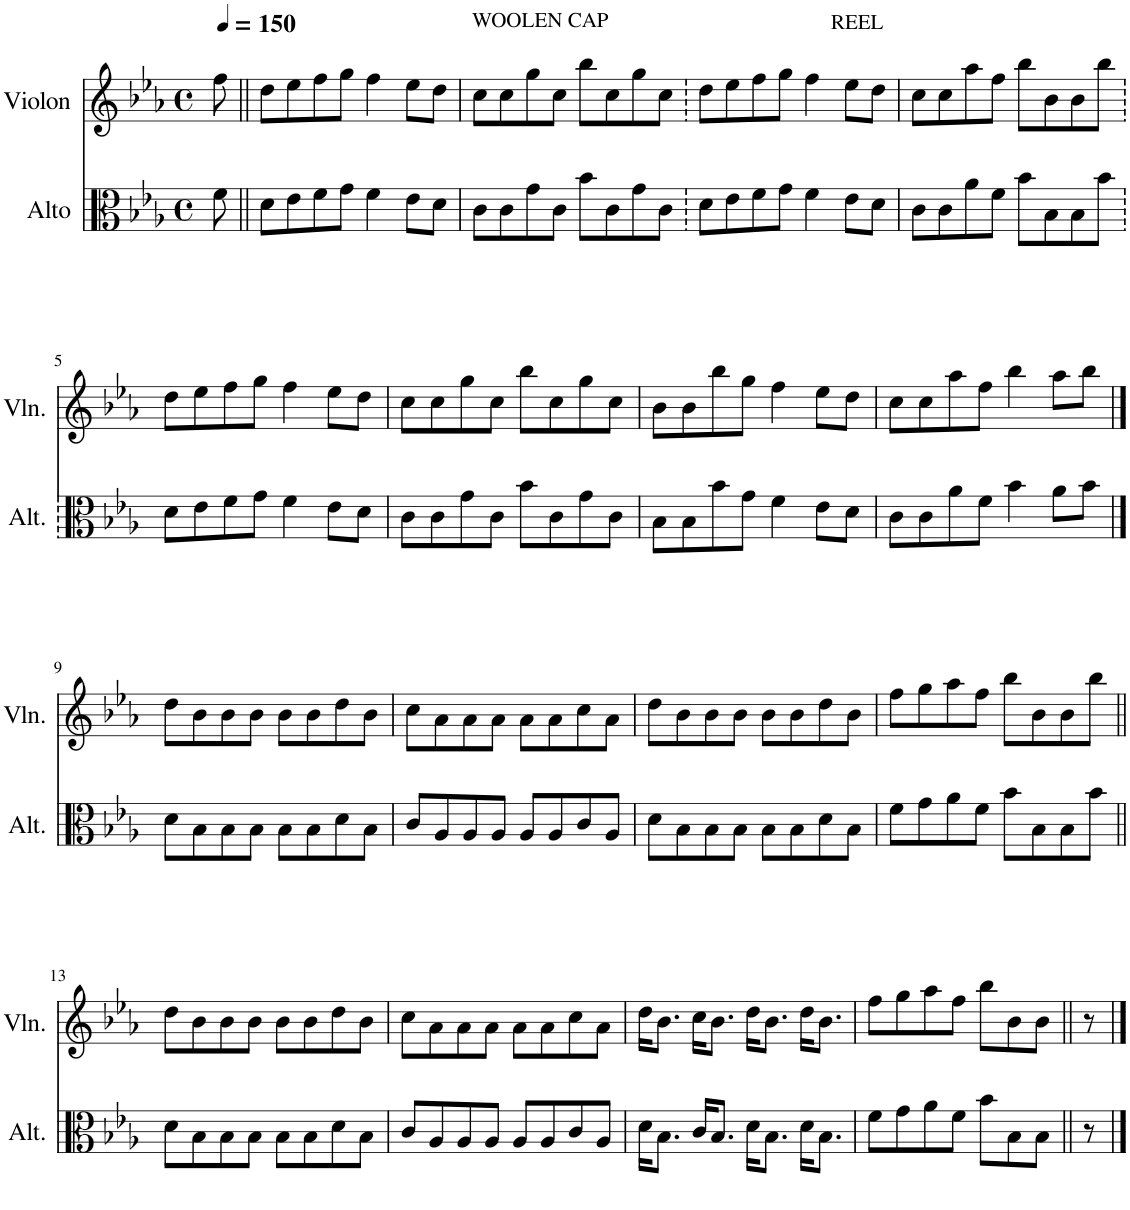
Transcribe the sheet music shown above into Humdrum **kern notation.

**kern	**kern
*part2	*part1
*staff2	*staff1
*I"Alto	*I"Violon
*I'Alt.	*I'Vln.
*clefC3	*clefG2
*k[b-e-a-]	*k[b-e-a-]
*M4/4	*M4/4
*met(c)	*met(c)
*MM150	*MM150
=	=
8f\	8ff\
=1||	=1||
8d\L	8dd\L
8e-\	8ee-\
8f\	8ff\
8g\J	8gg\J
4f\	4ff\
8e-\L	8ee-\L
8d\J	8dd\J
=2	=2
!	!LO:TX:a:t=WOOLEN CAP
8c\L	8cc\L
8c\	8cc\
8g\	8gg\
8c\J	8cc\J
8b-\L	8bb-\L
8c\	8cc\
8g\	8gg\
8c\J	8cc\J
=3	=3
8d\L	8dd\L
8e-\	8ee-\
8f\	8ff\
8g\J	8gg\J
4f\	4ff\
!	!LO:TX:a:t=REEL
8e-\L	8ee-\L
8d\J	8dd\J
=4	=4
8c\L	8cc\L
8c\	8cc\
8a-\	8aa-\
8f\J	8ff\J
8b-\L	8bb-\L
8B-\	8b-\
8B-\	8b-\
8b-\J	8bb-\J
!!LO:LB:g=z
=5	=5
8d\L	8dd\L
8e-\	8ee-\
8f\	8ff\
8g\J	8gg\J
4f\	4ff\
8e-\L	8ee-\L
8d\J	8dd\J
=6	=6
8c\L	8cc\L
8c\	8cc\
8g\	8gg\
8c\J	8cc\J
8b-\L	8bb-\L
8c\	8cc\
8g\	8gg\
8c\J	8cc\J
=7	=7
8B-\L	8b-\L
8B-\	8b-\
8b-\	8bb-\
8g\J	8gg\J
4f\	4ff\
8e-\L	8ee-\L
8d\J	8dd\J
=8	=8
8c\L	8cc\L
8c\	8cc\
8a-\	8aa-\
8f\J	8ff\J
4b-\	4bb-\
8a-\L	8aa-\L
8b-\J	8bb-\J
!!LO:LB:g=z
==9	==9
8d\L	8dd\L
8B-\	8b-\
8B-\	8b-\
8B-\J	8b-\J
8B-\L	8b-\L
8B-\	8b-\
8d\	8dd\
8B-\J	8b-\J
=10	=10
8c/L	8cc\L
8A-/	8a-\
8A-/	8a-\
8A-/J	8a-\J
8A-/L	8a-\L
8A-/	8a-\
8c/	8cc\
8A-/J	8a-\J
=11	=11
8d\L	8dd\L
8B-\	8b-\
8B-\	8b-\
8B-\J	8b-\J
8B-\L	8b-\L
8B-\	8b-\
8d\	8dd\
8B-\J	8b-\J
=12	=12
8f\L	8ff\L
8g\	8gg\
8a-\	8aa-\
8f\J	8ff\J
8b-\L	8bb-\L
8B-\	8b-\
8B-\	8b-\
8b-\J	8bb-\J
!!LO:LB:g=z
=13||	=13||
8d\L	8dd\L
8B-\	8b-\
8B-\	8b-\
8B-\J	8b-\J
8B-\L	8b-\L
8B-\	8b-\
8d\	8dd\
8B-\J	8b-\J
=14	=14
8c/L	8cc\L
8A-/	8a-\
8A-/	8a-\
8A-/J	8a-\J
8A-/L	8a-\L
8A-/	8a-\
8c/	8cc\
8A-/J	8a-\J
=15	=15
16d\KL	16dd\KL
8.B-\J	8.b-\J
16c/KL	16cc\KL
8.B-/J	8.b-\J
16d\KL	16dd\KL
8.B-\J	8.b-\J
16d\KL	16dd\KL
8.B-\J	8.b-\J
=16	=16
8f\L	8ff\L
8g\	8gg\
8a-\	8aa-\
8f\J	8ff\J
8b-\L	8bb-\L
8B-\	8b-\
8B-\J	8b-\J
8r	8r
==	==
*-	*-
